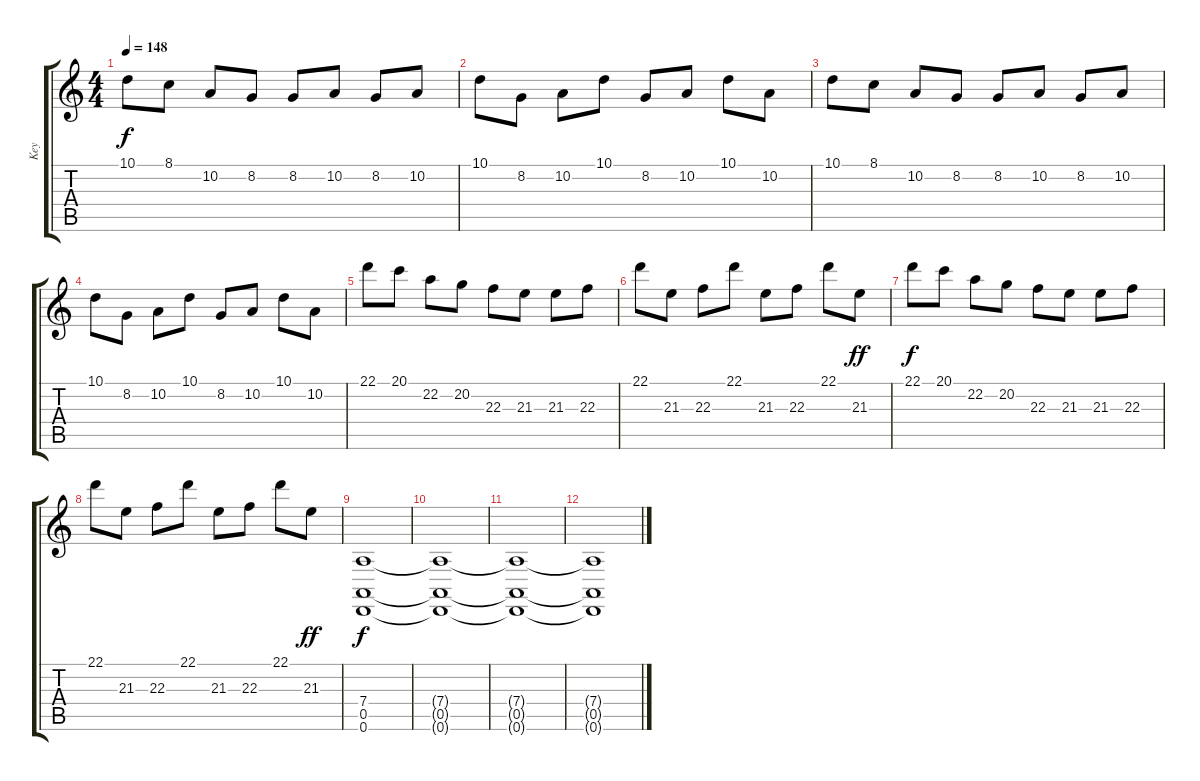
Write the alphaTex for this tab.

\track ("Key" "Key") {instrument acousticgrandpiano}
\staff {score tabs}
\tuning (E4 B3 G3 D3 A2 D2) {hide}
\ts (4 4)
\tempo 148
\clef g2
\ks c
10.1.8{dy f} 8.1.8 10.2.8 8.2.8 8.2.8 10.2.8 8.2.8 10.2.8 |
10.1.8 8.2.8 10.2.8 10.1.8 8.2.8 10.2.8 10.1.8 10.2.8 |
10.1.8 8.1.8 10.2.8 8.2.8 8.2.8 10.2.8 8.2.8 10.2.8 |
10.1.8 8.2.8 10.2.8 10.1.8 8.2.8 10.2.8 10.1.8 10.2.8 |
22.1.8 20.1.8 22.2.8 20.2.8 22.3.8 21.3.8 21.3.8 22.3.8 |
22.1.8 21.3.8 22.3.8 22.1.8 21.3.8 22.3.8 22.1.8 21.3.8{dy ff} |
22.1.8{dy f} 20.1.8 22.2.8 20.2.8 22.3.8 21.3.8 21.3.8 22.3.8 |
22.1.8 21.3.8 22.3.8 22.1.8 21.3.8 22.3.8 22.1.8 21.3.8{dy ff} |
(7.4 0.5 0.6).1{dy f} |
(7.4{t} 0.5{t} 0.6{t}).1 |
(7.4{t} 0.5{t} 0.6{t}).1 |
(7.4{t} 0.5{t} 0.6{t}).1
